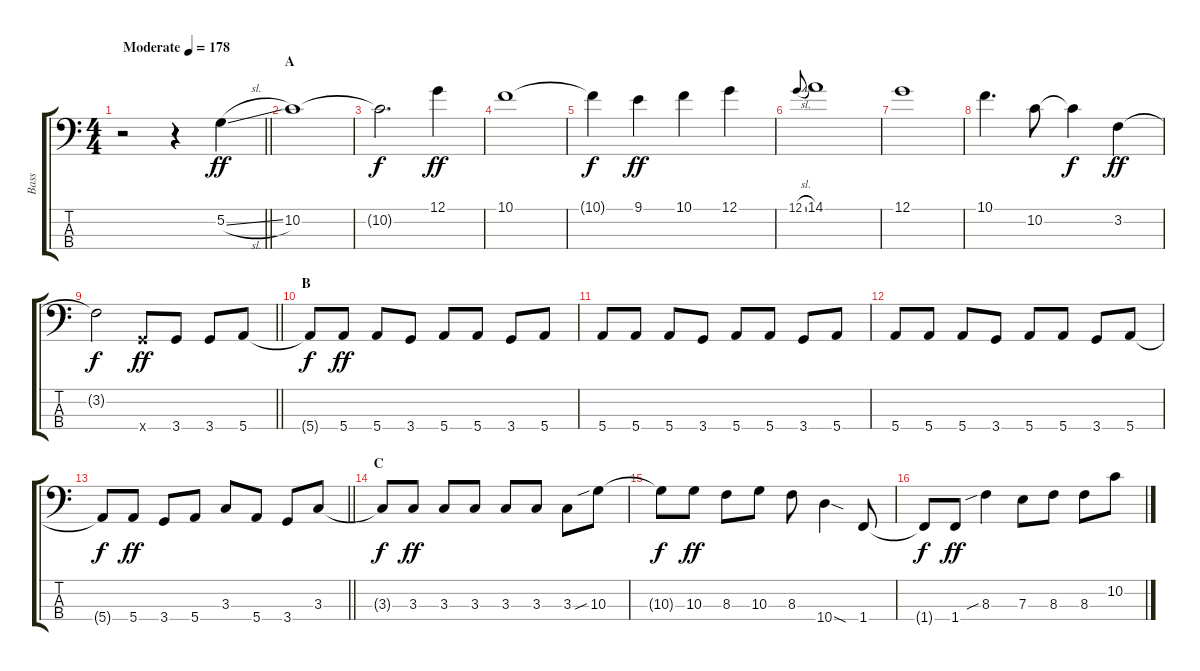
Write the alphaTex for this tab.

\track ("Bass" "Bass") {instrument electricbasspick}
\staff {score tabs}
\tuning (G2 D2 A1 E1) {hide}
\ts (4 4)
\tempo (178 "Moderate")
\clef f4
\barLineRight lightlight
\ks c
r.2{dy ff instrument electricbasspick} r.4 5.2{sl}.4 |
\section ("" "A")
10.2.1 |
10.2{t}.2{d dy f} 12.1.4{dy ff} |
10.1.1 |
10.1{t}.4{dy f} 9.1.4{dy ff} 10.1.4 12.1.4 |
12.1{sl}.8{gr onbeat} 14.1.1 |
12.1.1 |
10.1.4{d} 10.2.8 10.2{t}.4{dy f} 3.2.4{dy ff} |
\barLineRight lightlight
3.2{t}.2{dy f} 3.4{x}.8{dy ff} 3.4.8 3.4.8 5.4.8 |
\section ("" "B")
5.4{t}.8{dy f} 5.4.8{dy ff} 5.4.8 3.4.8 5.4.8 5.4.8 3.4.8 5.4.8 |
5.4.8 5.4.8 5.4.8 3.4.8 5.4.8 5.4.8 3.4.8 5.4.8 |
5.4.8 5.4.8 5.4.8 3.4.8 5.4.8 5.4.8 3.4.8 5.4.8 |
\barLineRight lightlight
5.4{t}.8{dy f} 5.4.8{dy ff} 3.4.8 5.4.8 3.3.8 5.4.8 3.4.8 3.3.8 |
\section ("" "C")
3.3{t}.8{dy f} 3.3.8{dy ff} 3.3.8 3.3.8 3.3.8 3.3.8 3.3.8 10.3{sib}.8 |
10.3{t}.8{dy f} 10.3.8{dy ff} 8.3.8 10.3.8 8.3.8 10.4{sod}.4 1.4.8 |
1.4{t}.8{dy f} 1.4.8{dy ff} 8.3{sib}.4 7.3.8 8.3.8 8.3.8 10.2.8
